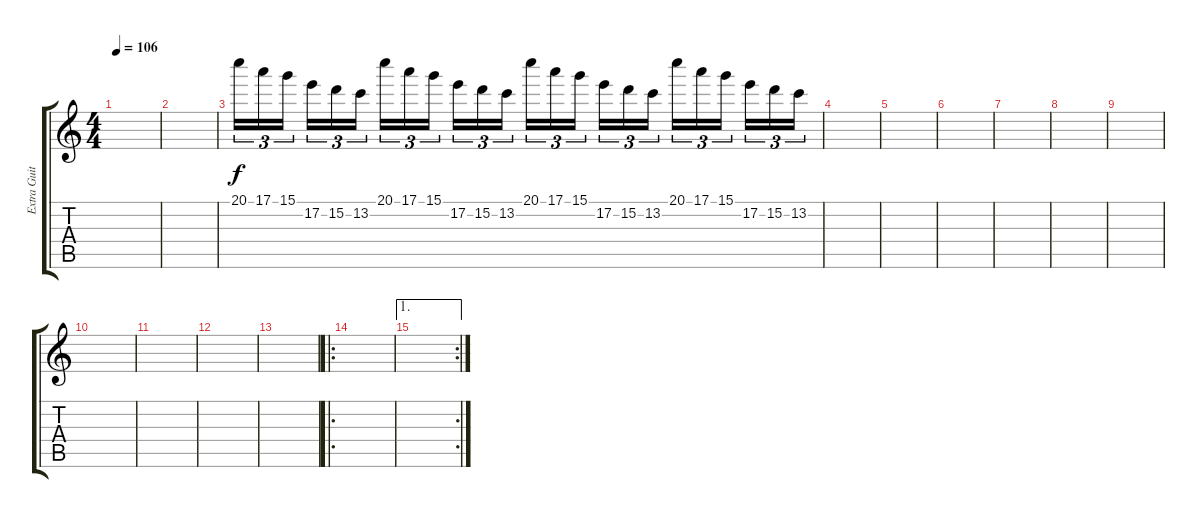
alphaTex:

\track ("Extra Guitar" "Extra Guit") {instrument distortionguitar}
\staff {score tabs}
\tuning (E4 B3 G3 D3 A2 E2) {hide}
\ts (4 4)
\tempo 106
\clef g2
\ks c
|
|
20.1.16{tu (3 2)} 17.1.16{tu (3 2)} 15.1.16{tu (3 2)} 17.2.16{tu (3 2)} 15.2.16{tu (3 2)} 13.2.16{tu (3 2)} 20.1.16{tu (3 2)} 17.1.16{tu (3 2)} 15.1.16{tu (3 2)} 17.2.16{tu (3 2)} 15.2.16{tu (3 2)} 13.2.16{tu (3 2)} 20.1.16{tu (3 2)} 17.1.16{tu (3 2)} 15.1.16{tu (3 2)} 17.2.16{tu (3 2)} 15.2.16{tu (3 2)} 13.2.16{tu (3 2)} 20.1.16{tu (3 2)} 17.1.16{tu (3 2)} 15.1.16{tu (3 2)} 17.2.16{tu (3 2)} 15.2.16{tu (3 2)} 13.2.16{tu (3 2)} |
|
|
|
|
|
|
|
|
|
|
\ro
|
\ae 1
\rc 2
